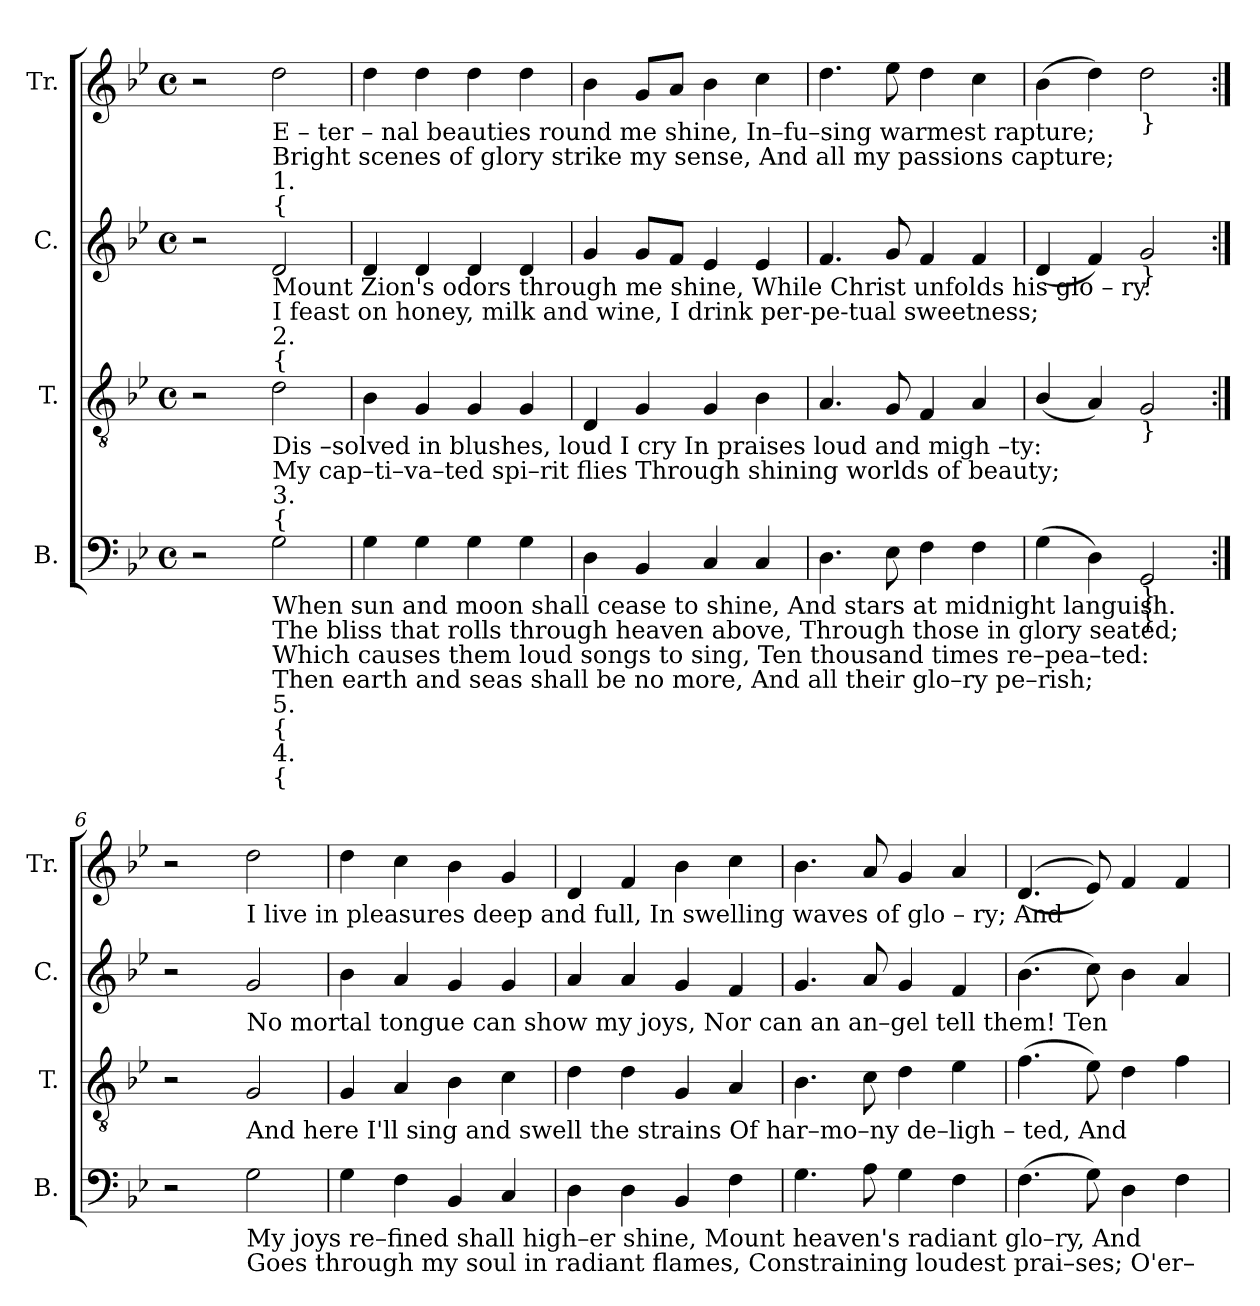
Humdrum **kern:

**kern	**kern	**kern	**kern
*part4	*part3	*part2	*part1
*staff4	*staff3	*staff2	*staff1
*I"B.	*I"T.	*I"C.	*I"Tr.
*I'B.	*I'T.	*I'C.	*I'Tr.
*clefF4	*clefGv2	*clefG2	*clefG2
*k[b-e-]	*k[b-e-]	*k[b-e-]	*k[b-e-]
*M4/4	*M4/4	*M4/4	*M4/4
*met(c)	*met(c)	*met(c)	*met(c)
*MM130	*MM130	*MM130	*MM130
=1	=1	=1	=1
2r	2r	2r	2r
!	!	!	!LO:TX:b:t=E – ter – nal  beauties round me shine,  In–fu–sing  warmest   rapture;
!	!	!	!LO:TX:b:t=Bright scenes of glory strike my sense,  And  all  my  passions   capture;
!	!	!	!LO:TX:b:t=1.
!	!	!	!LO:TX:b:t={
!	!	!LO:TX:b:t=Mount Zion's odors through me shine,  While Christ unfolds  his glo – ry.	!
!	!	!LO:TX:b:t=I  feast  on  honey,   milk  and  wine,    I    drink  per-pe-tual  sweetness;	!
!	!	!LO:TX:b:t=2.	!
!	!	!LO:TX:b:t={	!
!	!LO:TX:b:t=Dis –solved  in  blushes,  loud  I cry  In   praises  loud   and   migh –ty&colon;	!	!
!	!LO:TX:b:t=My  cap–ti–va–ted   spi–rit  flies  Through shining worlds of  beauty;	!	!
!	!LO:TX:b:t=3.	!	!
!	!LO:TX:b:t={	!	!
!LO:TX:b:t=When sun and moon shall cease to shine,  And stars at midnight  languish.	!	!	!
!LO:TX:b:t=The bliss that rolls through heaven above,  Through those in glory seated;	!	!	!
!LO:TX:b:t=Which causes them loud songs to sing,  Ten  thousand  times  re–pea–ted&colon;	!	!	!
!LO:TX:b:t=Then  earth  and  seas  shall be no more,   And  all  their glo–ry   pe–rish;	!	!	!
!LO:TX:b:t=5.	!	!	!
!LO:TX:b:t={	!	!	!
!LO:TX:b:t=4.	!	!	!
!LO:TX:b:t={	!	!	!
2G\	2d\	2d/	2dd\
=2	=2	=2	=2
4G\	4B-\	4d/	4dd\
4G\	4G/	4d/	4dd\
4G\	4G/	4d/	4dd\
4G\	4G/	4d/	4dd\
=3	=3	=3	=3
4D\	4D/	4g/	4b-\
4BB-/	4G/	8g/L	8g/L
.	.	8f/J	8a/J
4C/	4G/	4e-/	4b-\
4C/	4B-\	4e-/	4cc\
=4	=4	=4	=4
4.D\	4.A/	4.f/	4.dd\
8E-\	8G/	8g/	8ee-\
4F\	4F/	4f/	4dd\
4F\	4A/	4f/	4cc\
=5	=5	=5	=5
(4G\	(4B-/	(4d/	(4b-\
4D\)	4A/)	4f/)	4dd\)
!	!	!	!LO:TX:b:t=}
!	!	!LO:TX:b:t=}	!
!	!LO:TX:b:t=}	!	!
!LO:TX:b:t=}	!	!	!
!LO:TX:b:t=}	!	!	!
2GG/	2G/	2g/	2dd\
=6:|!	=6:|!	=6:|!	=6:|!
2r	2r	2r	2r
!	!	!	!LO:TX:b:t=I  live in pleasures deep and full,  In  swelling  waves  of   glo  –  ry;    And
!	!	!LO:TX:b:t=No mortal tongue can show my joys,  Nor can an  an–gel  tell   them!    Ten	!
!	!LO:TX:b:t=And  here I'll sing and swell the strains  Of  har–mo–ny  de–ligh – ted,  And	!	!
!LO:TX:b:t=My joys  re–fined  shall high–er shine,  Mount heaven's radiant glo–ry,   And	!	!	!
!LO:TX:b:t=Goes through my soul in radiant flames,  Constraining loudest prai–ses;   O'er–	!	!	!
2G\	2G/	2g/	2dd\
=7	=7	=7	=7
4G\	4G/	4b-\	4dd\
4F\	4A/	4a/	4cc\
4BB-/	4B-\	4g/	4b-\
4C/	4c\	4g/	4g/
=8	=8	=8	=8
4D\	4d\	4a/	4d/
4D\	4d\	4a/	4f/
4BB-/	4G/	4g/	4b-\
4F\	4A/	4f/	4cc\
=9	=9	=9	=9
4.G\	4.B-\	4.g/	4.b-\
8A\	8c\	8a/	8a/
4G\	4d\	4g/	4g/
4F\	4e-\	4f/	4a/
=10	=10	=10	=10
(4.F\	(4.f\	(4.b-\	((4.d/
8G\)	8e-\)	8cc\)	8e-/))
4D\	4d\	4b-\	4f/
4F\	4f\	4a/	4f/
=	=	=	=
*-	*-	*-	*-
